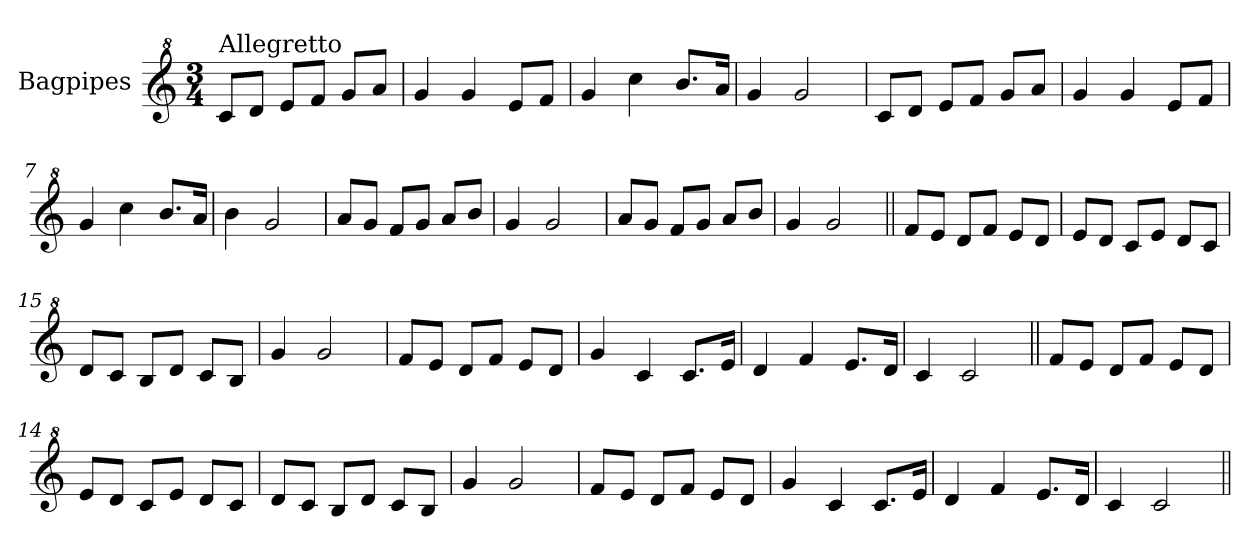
**kern
*part1
*staff1
*I"Bagpipes
*I'Bag
*clefG^2
*k[]
*C:
*M3/4
=1
!LO:TX:a:t=Allegretto
8cc/L
8dd/J
8ee/L
8ff/J
8gg/L
8aa/J
=2
4gg/
4gg/
8ee/L
8ff/J
=3
4gg/
4ccc\
8.bb/L
16aa/Jk
=4
4gg/
2gg/
=5
8cc/L
8dd/J
8ee/L
8ff/J
8gg/L
8aa/J
=6
4gg/
4gg/
8ee/L
8ff/J
=7
4gg/
4ccc\
8.bb/L
16aa/Jk
=8
4bb\
2gg/
!!LO:LB:g=z
=9
8aa/L
8gg/J
8ff/L
8gg/J
8aa/L
8bb/J
=10
4gg/
2gg/
=11
8aa/L
8gg/J
8ff/L
8gg/J
8aa/L
8bb/J
=12
4gg/
2gg/
=13||
8ff/L
8ee/J
8dd/L
8ff/J
8ee/L
8dd/J
=14
8ee/L
8dd/J
8cc/L
8ee/J
8dd/L
8cc/J
=15
8dd/L
8cc/J
8b/L
8dd/J
8cc/L
8b/J
=16
4gg/
2gg/
!!LO:LB:g=z
=17
8ff/L
8ee/J
8dd/L
8ff/J
8ee/L
8dd/J
=18
4gg/
4cc/
8.cc/L
16ee/Jk
=19
4dd/
4ff/
8.ee/L
16dd/Jk
=20
4cc/
2cc/
=13a||
8ff/L
8ee/J
8dd/L
8ff/J
8ee/L
8dd/J
=14a
8ee/L
8dd/J
8cc/L
8ee/J
8dd/L
8cc/J
=15a
8dd/L
8cc/J
8b/L
8dd/J
8cc/L
8b/J
=16a
4gg/
2gg/
!!LO:LB:g=z
=17a
8ff/L
8ee/J
8dd/L
8ff/J
8ee/L
8dd/J
=18a
4gg/
4cc/
8.cc/L
16ee/Jk
=19a
4dd/
4ff/
8.ee/L
16dd/Jk
=20a
4cc/
2cc/
=||
*-
